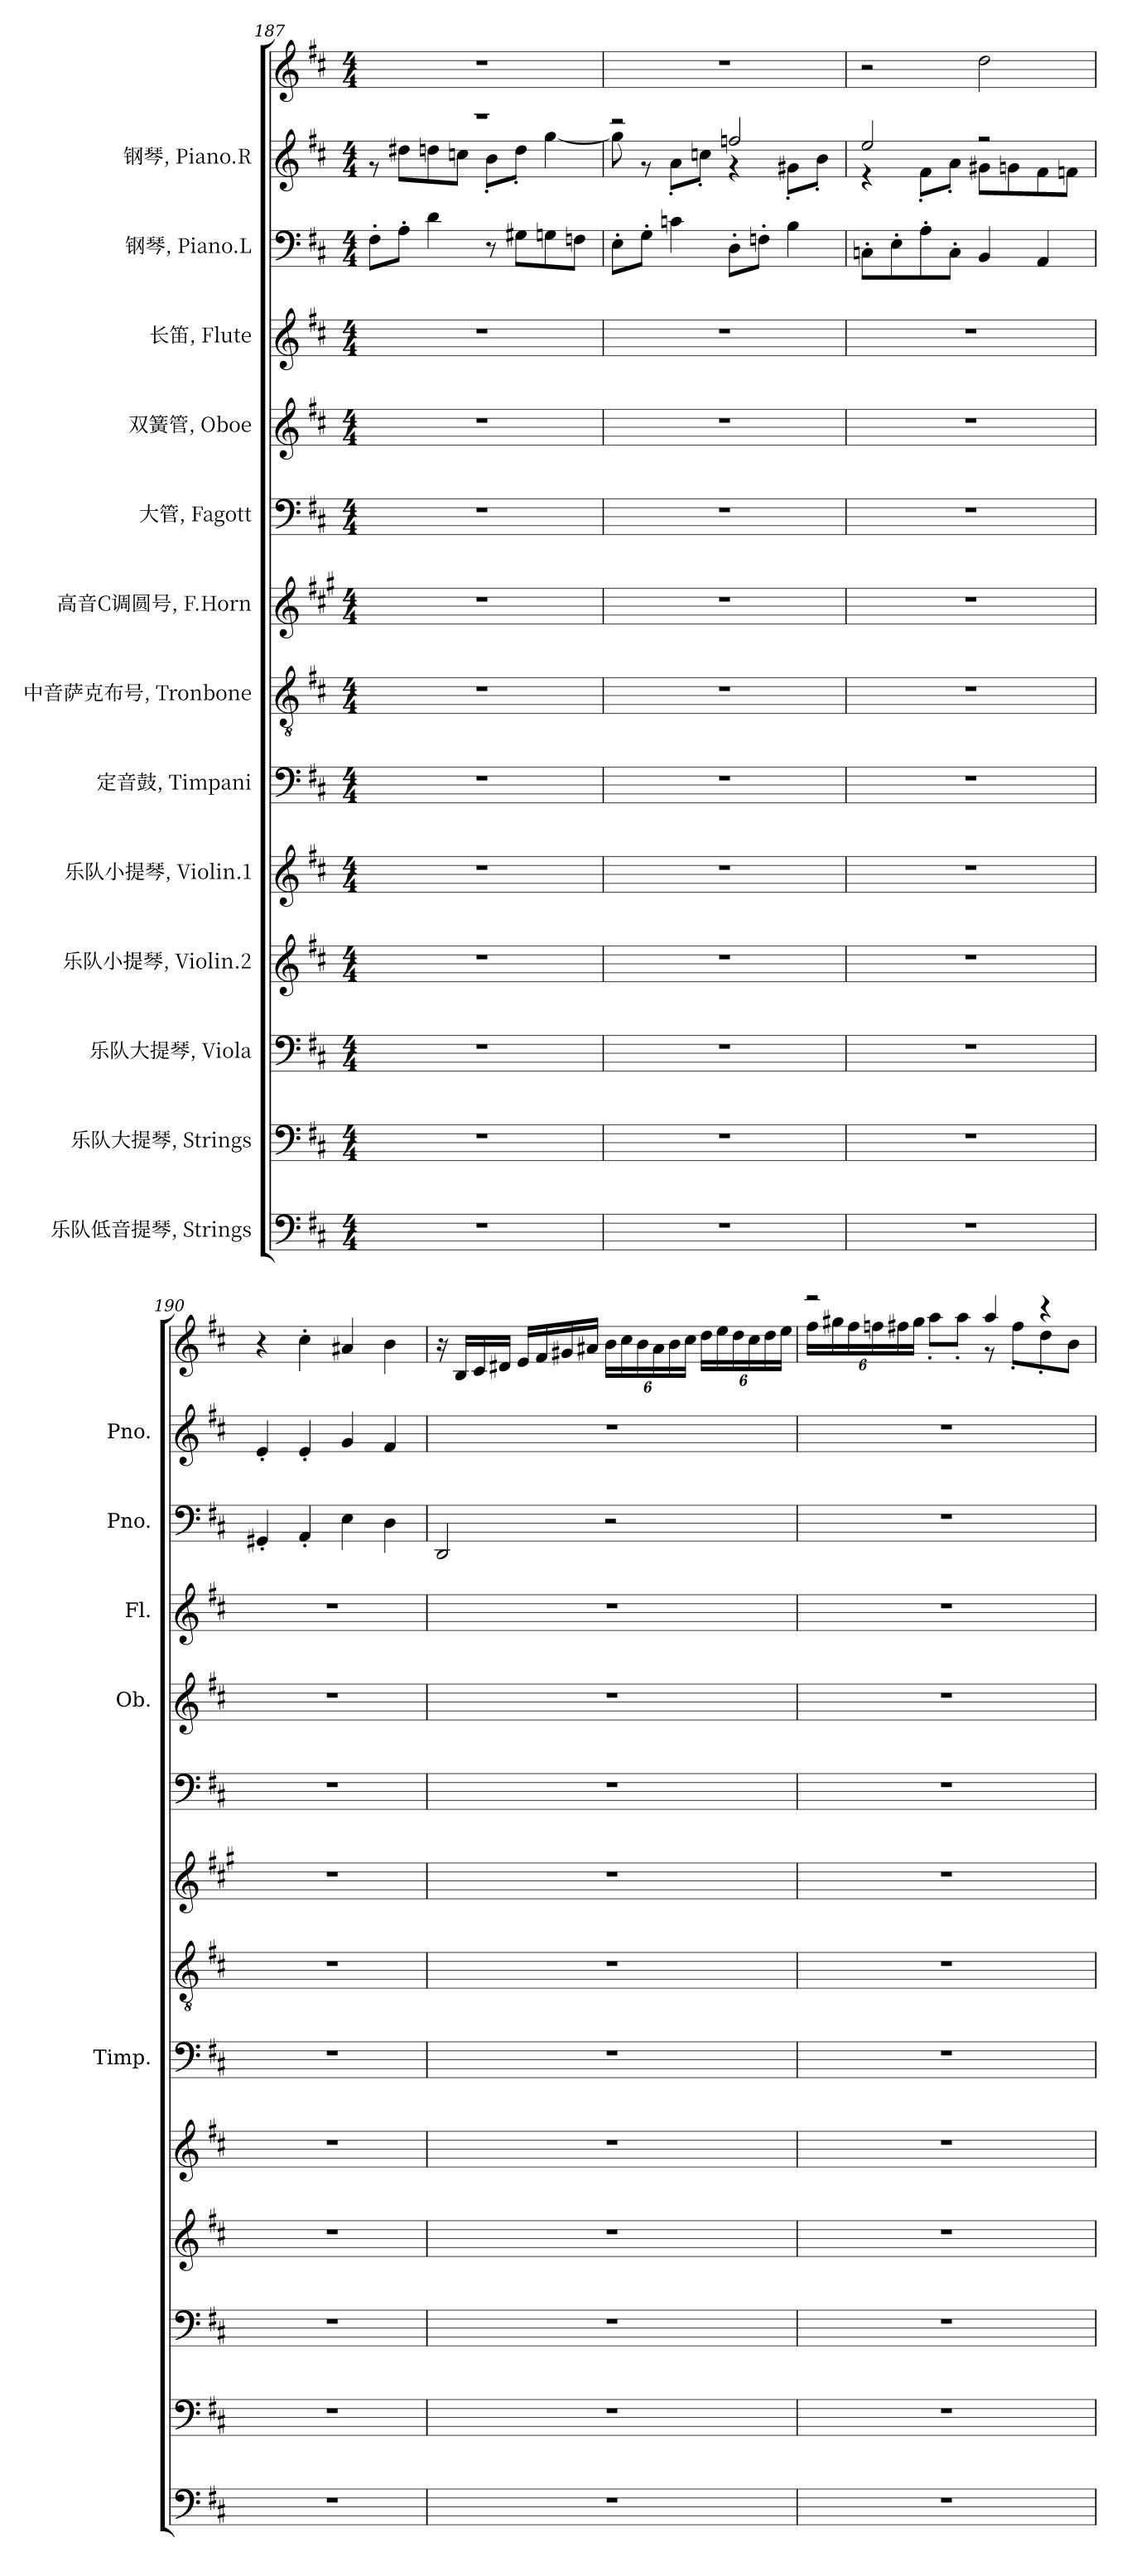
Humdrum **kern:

**kern	**kern	**kern	**kern	**kern	**kern	**kern	**kern	**kern	**kern	**kern	**kern	**kern	**kern
*part13	*part12	*part11	*part10	*part9	*part8	*part7	*part6	*part5	*part4	*part3	*part2	*part1	*part1
*staff14	*staff13	*staff12	*staff11	*staff10	*staff9	*staff8	*staff7	*staff6	*staff5	*staff4	*staff3	*staff2	*staff1
*I"乐队低音提琴, Strings	*I"乐队大提琴, Strings	*I"乐队大提琴, Viola	*I"乐队小提琴, Violin.2	*I"乐队小提琴, Violin.1	*I"定音鼓, Timpani	*I"中音萨克布号, Tronbone	*I"高音C调圆号, F.Horn	*I"大管, Fagott	*I"双簧管, Oboe	*I"长笛, Flute	*I"钢琴, Piano.L	*I"钢琴, Piano.R	*
*	*	*	*	*	*I'Timp.	*	*	*	*I'Ob.	*I'Fl.	*I'Pno.	*I'Pno.	*
*clefF4	*clefF4	*clefF4	*clefG2	*clefG2	*clefF4	*clefGv2	*clefG2	*clefF4	*clefG2	*clefG2	*clefF4	*clefG2	*clefG2
*ITrd7c12	*	*	*	*	*	*	*ITrd4c7	*	*	*	*	*	*
*k[f#c#]	*k[f#c#]	*k[f#c#]	*k[f#c#]	*k[f#c#]	*k[f#c#]	*k[f#c#]	*k[f#c#]	*k[f#c#]	*k[f#c#]	*k[f#c#]	*k[f#c#]	*k[f#c#]	*k[f#c#]
*M4/4	*M4/4	*M4/4	*M4/4	*M4/4	*M4/4	*M4/4	*M4/4	*M4/4	*M4/4	*M4/4	*M4/4	*M4/4	*M4/4
=187	=187	=187	=187	=187	=187	=187	=187	=187	=187	=187	=187	=187	=187
*	*	*	*	*	*	*	*	*	*	*	*	*^	*
1r	1r	1r	1r	1r	1r	1r	1r	1r	1r	1r	8F#'\L	1r	8r	1r
.	.	.	.	.	.	.	.	.	.	.	8A'\J	.	8dd#X\L	.
.	.	.	.	.	.	.	.	.	.	.	4d\	.	8ddn\	.
.	.	.	.	.	.	.	.	.	.	.	.	.	8ccn\J	.
.	.	.	.	.	.	.	.	.	.	.	8r	.	8b'\L	.
.	.	.	.	.	.	.	.	.	.	.	8G#X\L	.	8dd'\J	.
.	.	.	.	.	.	.	.	.	.	.	8Gn\	.	[4gg\	.
.	.	.	.	.	.	.	.	.	.	.	8Fn\J	.	.	.
=188	=188	=188	=188	=188	=188	=188	=188	=188	=188	=188	=188	=188	=188	=188
1r	1r	1r	1r	1r	1r	1r	1r	1r	1r	1r	8E'\L	2r	8gg\]	1r
.	.	.	.	.	.	.	.	.	.	.	8G'\J	.	8r	.
.	.	.	.	.	.	.	.	.	.	.	4cn\	.	8a'\L	.
.	.	.	.	.	.	.	.	.	.	.	.	.	8ccn'\J	.
.	.	.	.	.	.	.	.	.	.	.	8D'\L	2ffn/	4r	.
.	.	.	.	.	.	.	.	.	.	.	8Fn'\J	.	.	.
.	.	.	.	.	.	.	.	.	.	.	4B\	.	8g#X'\L	.
.	.	.	.	.	.	.	.	.	.	.	.	.	8b'\J	.
!!LO:PB:g=z
=189	=189	=189	=189	=189	=189	=189	=189	=189	=189	=189	=189	=189	=189	=189
1r	1r	1r	1r	1r	1r	1r	1r	1r	1r	1r	8Cn'\L	2ee/	4r	2r
.	.	.	.	.	.	.	.	.	.	.	8E'\	.	.	.
.	.	.	.	.	.	.	.	.	.	.	8A'\	.	8f#'\L	.
.	.	.	.	.	.	.	.	.	.	.	8C'\J	.	8a'\J	.
.	.	.	.	.	.	.	.	.	.	.	4BB/	2r	8g#X\L	2dd\
.	.	.	.	.	.	.	.	.	.	.	.	.	8gn\	.
.	.	.	.	.	.	.	.	.	.	.	4AA/	.	8f#\	.
.	.	.	.	.	.	.	.	.	.	.	.	.	8fn\J	.
*	*	*	*	*	*	*	*	*	*	*	*	*v	*v	*
=190	=190	=190	=190	=190	=190	=190	=190	=190	=190	=190	=190	=190	=190
1r	1r	1r	1r	1r	1r	1r	1r	1r	1r	1r	4GG#X'/	4e'/	4r
.	.	.	.	.	.	.	.	.	.	.	4AA'/	4e'/	4cc#'\
.	.	.	.	.	.	.	.	.	.	.	4E\	4g/	4a#X/
*	*	*	*	*	*	*	*	*	*	*	*	*	*MM100
.	.	.	.	.	.	.	.	.	.	.	4D\	4f#/	4b\
!!LO:PB:g=z
=191	=191	=191	=191	=191	=191	=191	=191	=191	=191	=191	=191	=191	=191
*	*	*	*	*	*	*	*	*	*	*	*	*	*MM120
1r	1r	1r	1r	1r	1r	1r	1r	1r	1r	1r	2DD/	1r	16r
.	.	.	.	.	.	.	.	.	.	.	.	.	16B/LL
.	.	.	.	.	.	.	.	.	.	.	.	.	16c#/
.	.	.	.	.	.	.	.	.	.	.	.	.	16d#X/JJ
.	.	.	.	.	.	.	.	.	.	.	.	.	16e/LL
.	.	.	.	.	.	.	.	.	.	.	.	.	16f#/
.	.	.	.	.	.	.	.	.	.	.	.	.	16g#X/
.	.	.	.	.	.	.	.	.	.	.	.	.	16a#X/JJ
*	*	*	*	*	*	*	*	*	*	*	*	*	*Xbrackettup
.	.	.	.	.	.	.	.	.	.	.	2r	.	24b\LL
.	.	.	.	.	.	.	.	.	.	.	.	.	24cc#\
.	.	.	.	.	.	.	.	.	.	.	.	.	24b\
.	.	.	.	.	.	.	.	.	.	.	.	.	24a#\
.	.	.	.	.	.	.	.	.	.	.	.	.	24b\
.	.	.	.	.	.	.	.	.	.	.	.	.	24cc#\JJ
.	.	.	.	.	.	.	.	.	.	.	.	.	24dd\LL
.	.	.	.	.	.	.	.	.	.	.	.	.	24ee\
.	.	.	.	.	.	.	.	.	.	.	.	.	24dd\
.	.	.	.	.	.	.	.	.	.	.	.	.	24cc#\
.	.	.	.	.	.	.	.	.	.	.	.	.	24dd\
.	.	.	.	.	.	.	.	.	.	.	.	.	24ee\JJ
=192	=192	=192	=192	=192	=192	=192	=192	=192	=192	=192	=192	=192	=192
*	*	*	*	*	*	*	*	*	*	*	*	*	*^
1r	1r	1r	1r	1r	1r	1r	1r	1r	1r	1r	1r	1r	2r	24ff#\LL
.	.	.	.	.	.	.	.	.	.	.	.	.	.	24gg#X\
.	.	.	.	.	.	.	.	.	.	.	.	.	.	24ff#\
.	.	.	.	.	.	.	.	.	.	.	.	.	.	24ffn\
.	.	.	.	.	.	.	.	.	.	.	.	.	.	24ff#X\
.	.	.	.	.	.	.	.	.	.	.	.	.	.	24gg#\JJ
.	.	.	.	.	.	.	.	.	.	.	.	.	.	8aa'\L
.	.	.	.	.	.	.	.	.	.	.	.	.	.	8aa'\J
.	.	.	.	.	.	.	.	.	.	.	.	.	4aa/	8r
.	.	.	.	.	.	.	.	.	.	.	.	.	.	8ff#'\L
.	.	.	.	.	.	.	.	.	.	.	.	.	4r	8dd'\
.	.	.	.	.	.	.	.	.	.	.	.	.	.	8b\J
*	*	*	*	*	*	*	*	*	*	*	*	*	*v	*v
=	=	=	=	=	=	=	=	=	=	=	=	=	=
*-	*-	*-	*-	*-	*-	*-	*-	*-	*-	*-	*-	*-	*-
